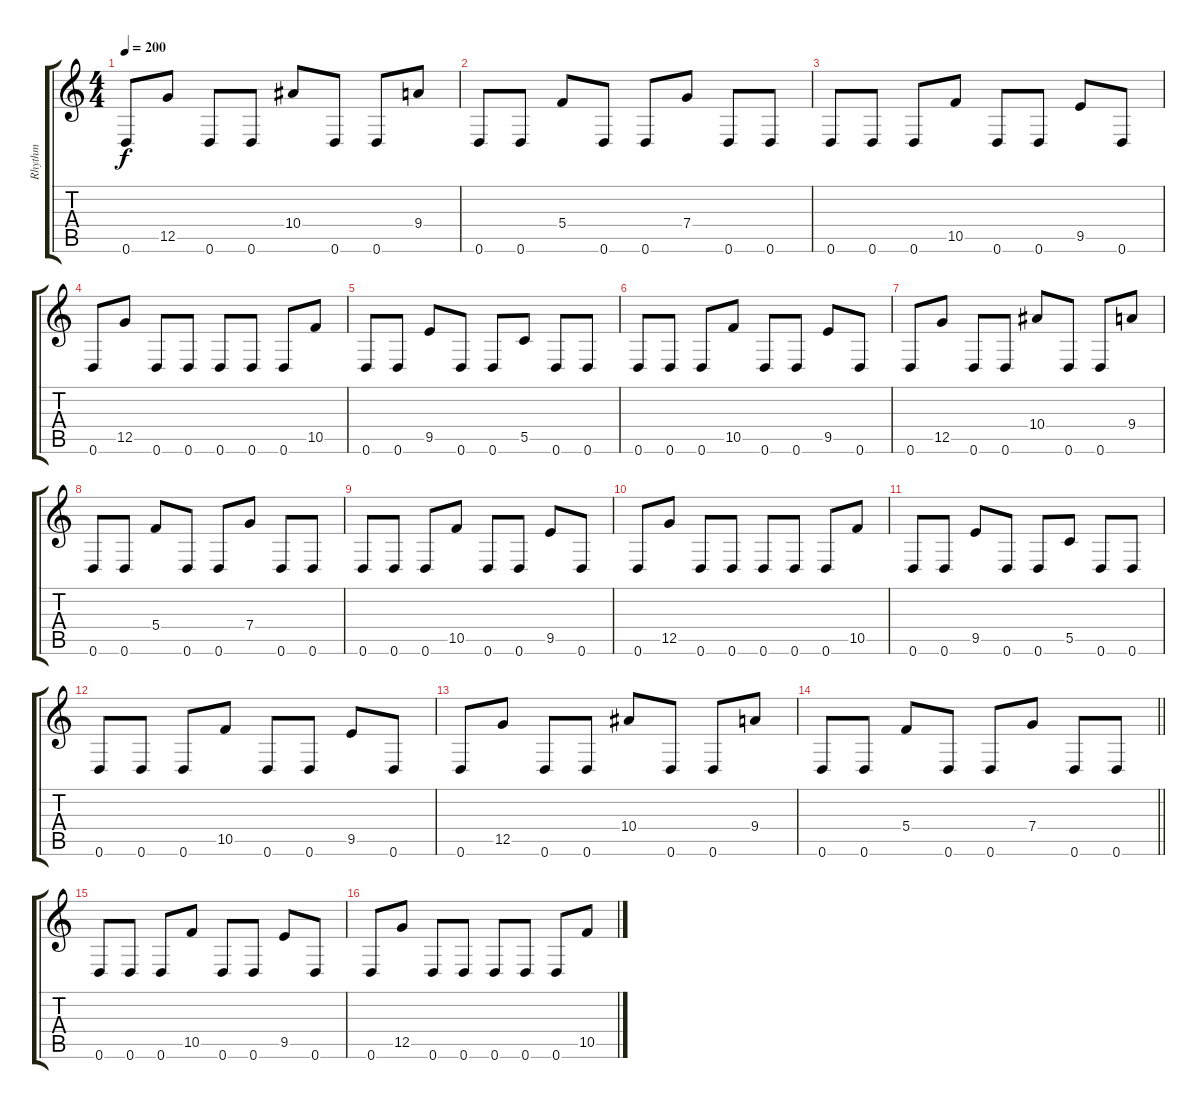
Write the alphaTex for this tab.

\track ("Rhythm" "Rhythm") {instrument distortionguitar}
\staff {score tabs}
\tuning (D4 A3 F3 C3 G2 D2) {hide}
\ts (4 4)
\tempo 200
\clef g2
\ks c
0.6.8{dy f} 12.5.8 0.6.8 0.6.8 10.4.8 0.6.8 0.6.8 9.4.8 |
0.6.8 0.6.8 5.4.8 0.6.8 0.6.8 7.4.8 0.6.8 0.6.8 |
0.6.8 0.6.8 0.6.8 10.5.8 0.6.8 0.6.8 9.5.8 0.6.8 |
0.6.8 12.5.8 0.6.8 0.6.8 0.6.8 0.6.8 0.6.8 10.5.8 |
0.6.8 0.6.8 9.5.8 0.6.8 0.6.8 5.5.8 0.6.8 0.6.8 |
0.6.8 0.6.8 0.6.8 10.5.8 0.6.8 0.6.8 9.5.8 0.6.8 |
0.6.8 12.5.8 0.6.8 0.6.8 10.4.8 0.6.8 0.6.8 9.4.8 |
0.6.8 0.6.8 5.4.8 0.6.8 0.6.8 7.4.8 0.6.8 0.6.8 |
0.6.8 0.6.8 0.6.8 10.5.8 0.6.8 0.6.8 9.5.8 0.6.8 |
0.6.8 12.5.8 0.6.8 0.6.8 0.6.8 0.6.8 0.6.8 10.5.8 |
0.6.8 0.6.8 9.5.8 0.6.8 0.6.8 5.5.8 0.6.8 0.6.8 |
0.6.8 0.6.8 0.6.8 10.5.8 0.6.8 0.6.8 9.5.8 0.6.8 |
0.6.8 12.5.8 0.6.8 0.6.8 10.4.8 0.6.8 0.6.8 9.4.8 |
\barLineRight lightlight
0.6.8 0.6.8 5.4.8 0.6.8 0.6.8 7.4.8 0.6.8 0.6.8 |
\section ("" "")
0.6.8 0.6.8 0.6.8 10.5.8 0.6.8 0.6.8 9.5.8 0.6.8 |
0.6.8 12.5.8 0.6.8 0.6.8 0.6.8 0.6.8 0.6.8 10.5.8
